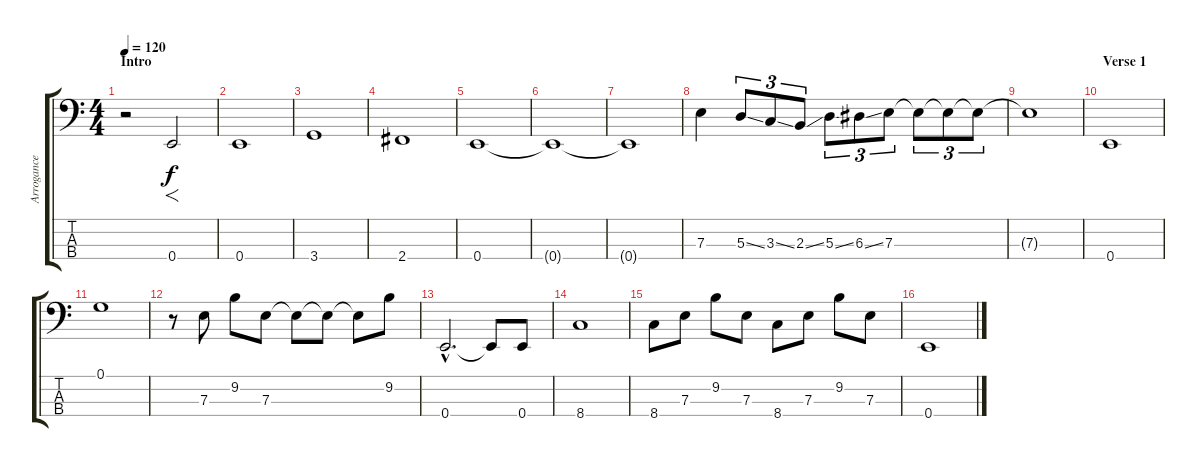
\track ("Arrogance" "Arrogance") {instrument fretlessbass}
\staff {score tabs}
\tuning (G2 D2 A1 E1) {hide}
\ts (4 4)
\section ("" "Intro")
\tempo 120
\clef f4
\ks c
r.2{dy f instrument fretlessbass} 0.4.2{f} |
0.4.1 |
3.4.1 |
2.4.1 |
0.4.1 |
0.4{t}.1 |
0.4{t}.1 |
7.3.4 5.3{ss}.8{tu (3 2)} 3.3{ss}.8{tu (3 2)} 2.3{ss}.8{tu (3 2)} 5.3{ss}.8{tu (3 2)} 6.3{ss}.8{tu (3 2)} 7.3.8{tu (3 2)} 7.3{t}.8{tu (3 2)} 7.3{t}.8{tu (3 2)} 7.3{t}.8{tu (3 2)} |
7.3{t}.1 |
\section ("" "Verse 1")
0.4.1 |
0.1.1 |
r.8 7.3.8 9.2.8 7.3.8 7.3{t}.8 7.3{t}.8 7.3{t}.8 9.2.8 |
0.4{hac}.2{d} 0.4{t}.8 0.4.8 |
8.4.1 |
8.4.8 7.3.8 9.2.8 7.3.8 8.4.8 7.3.8 9.2.8 7.3.8 |
0.4.1
